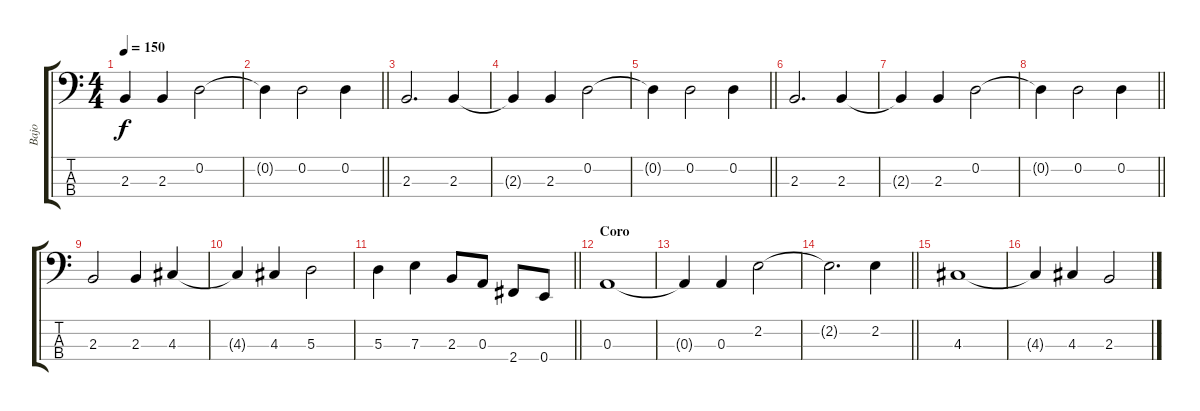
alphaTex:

\track ("Bajo" "Bajo") {instrument electricbassfinger}
\staff {score tabs}
\tuning (G2 D2 A1 E1) {hide}
\ts (4 4)
\tempo 150
\clef f4
\ks c
2.3{t}.4{dy f} 2.3.4 0.2.2 |
\barLineRight lightlight
0.2{t}.4 0.2.2 0.2.4 |
2.3.2{d} 2.3.4 |
2.3{t}.4 2.3.4 0.2.2 |
\barLineRight lightlight
0.2{t}.4 0.2.2 0.2.4 |
\section ("" "")
2.3.2{d} 2.3.4 |
2.3{t}.4 2.3.4 0.2.2 |
\barLineRight lightlight
0.2{t}.4 0.2.2 0.2.4 |
2.3.2 2.3.4 4.3.4 |
4.3{t}.4 4.3.4 5.3.2 |
\barLineRight lightlight
5.3.4 7.3.4 2.3.8 0.3.8 2.4.8 0.4.8 |
\section ("" "Coro")
0.3.1 |
0.3{t}.4 0.3.4 2.2.2 |
\barLineRight lightlight
2.2{t}.2{d} 2.2.4 |
4.3.1 |
4.3{t}.4 4.3.4 2.3.2
